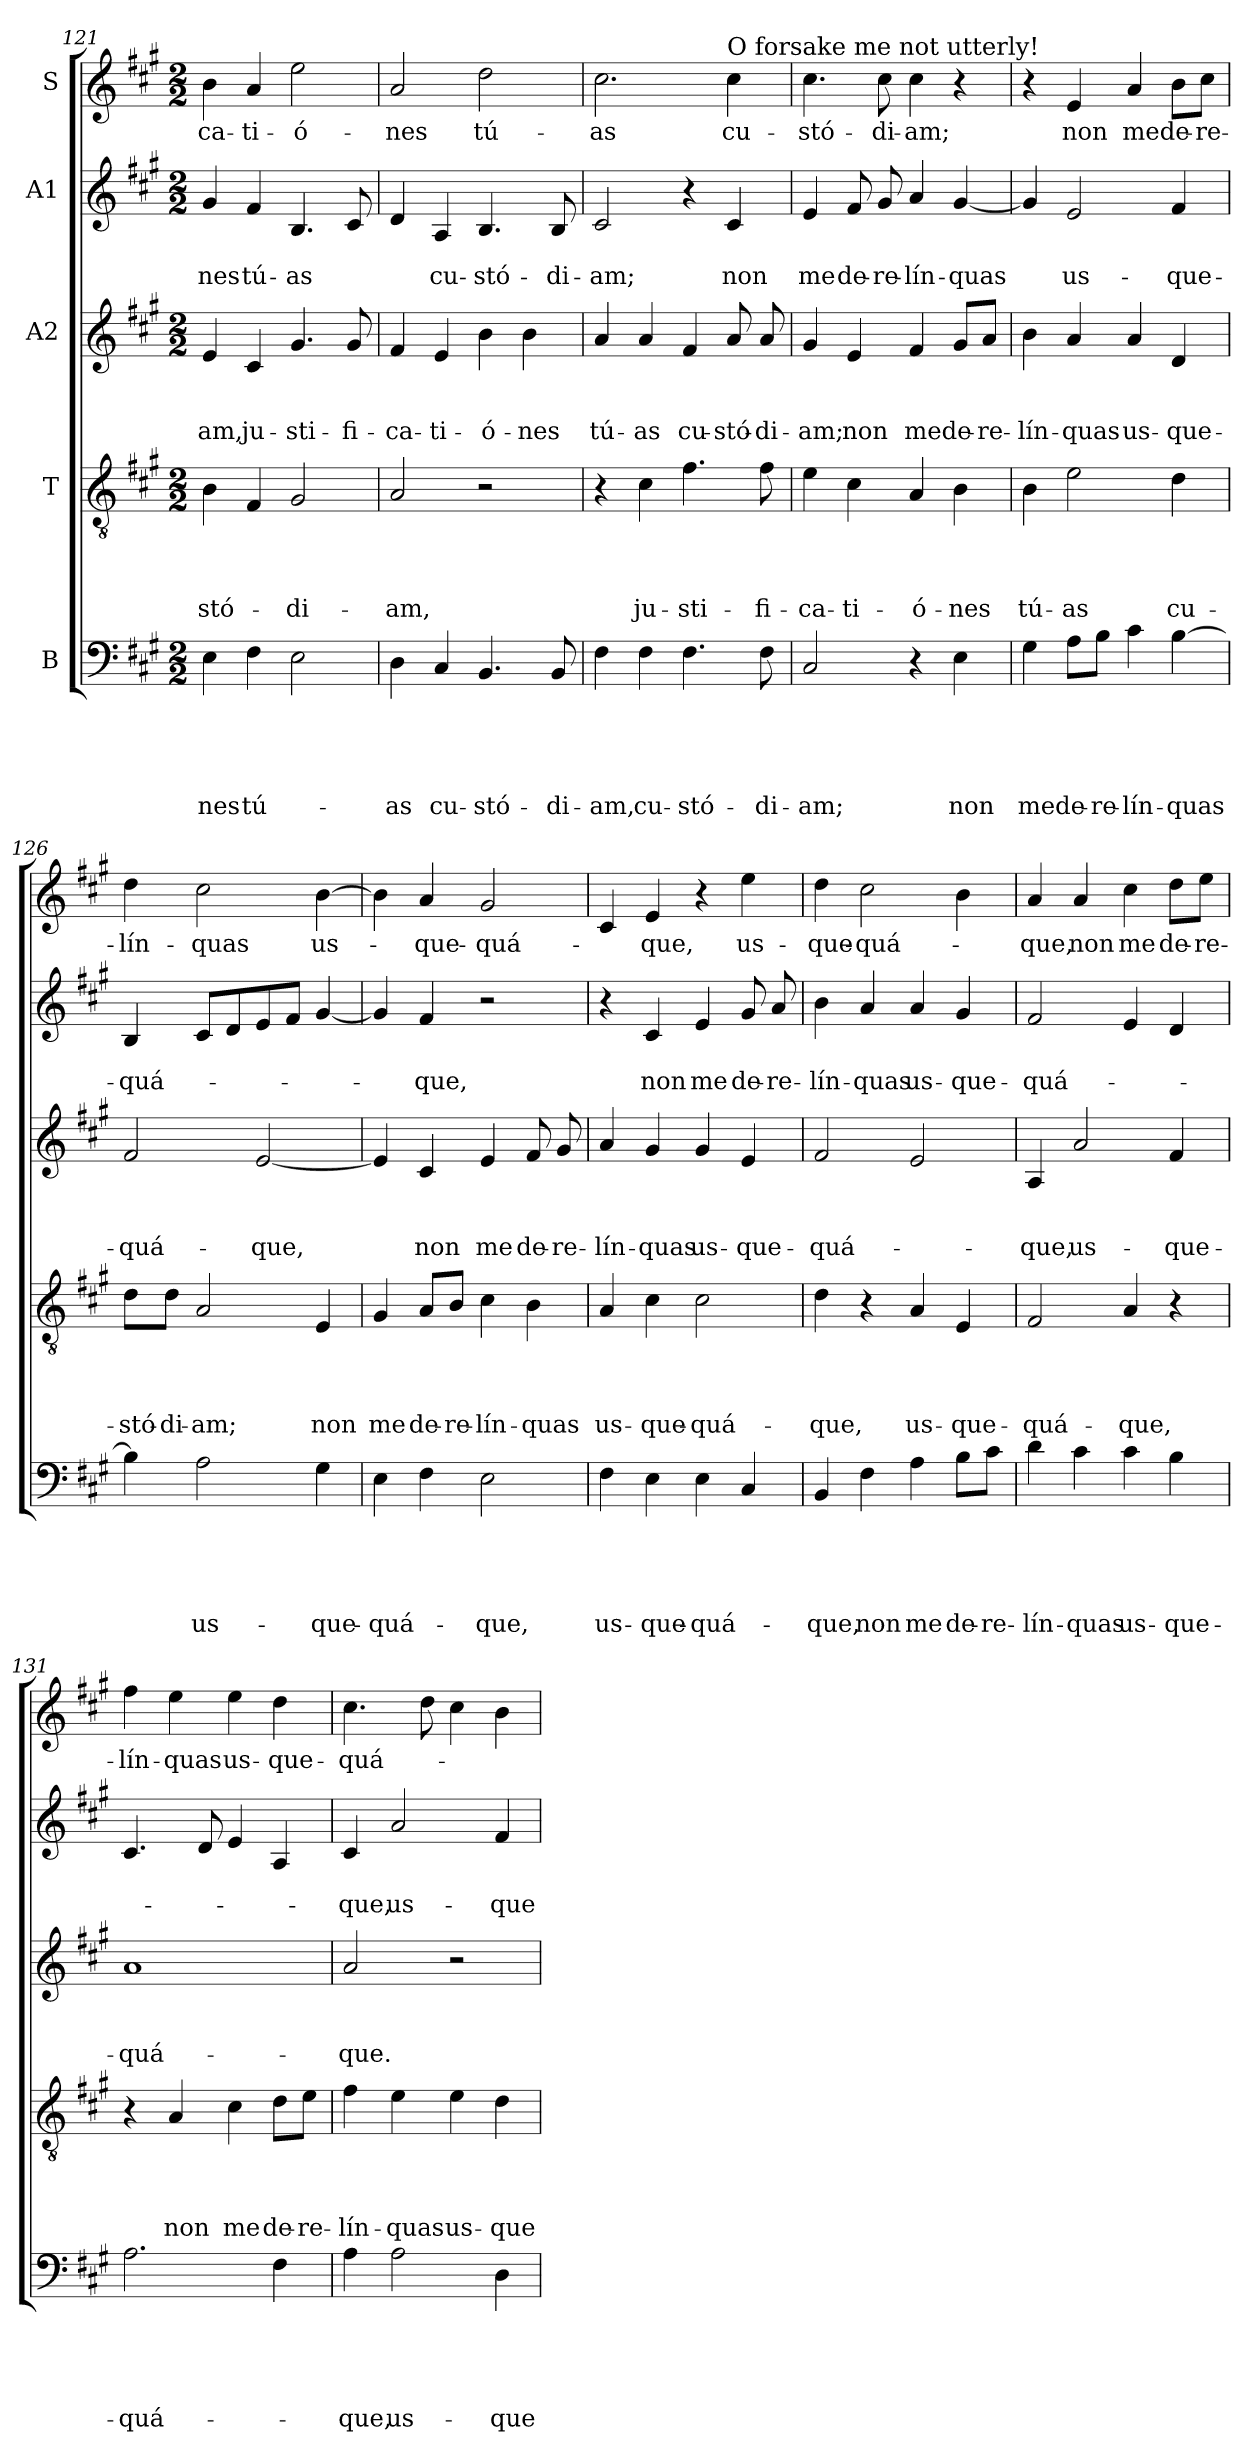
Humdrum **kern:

**kern	**text	**text	**text	**text	**text	**kern	**text	**text	**text	**text	**kern	**text	**text	**text	**kern	**text	**text	**kern	**text
*part5	*part5	*part5	*part5	*part5	*part5	*part4	*part4	*part4	*part4	*part4	*part3	*part3	*part3	*part3	*part2	*part2	*part2	*part1	*part1
*staff5	*staff5	*staff5	*staff5	*staff5	*staff5	*staff4	*staff4	*staff4	*staff4	*staff4	*staff3	*staff3	*staff3	*staff3	*staff2	*staff2	*staff2	*staff1	*staff1
*I"B	*	*	*	*	*	*I"T	*	*	*	*	*I"A2	*	*	*	*I"A1	*	*	*I"S	*
*clefF4	*	*	*	*	*	*clefGv2	*	*	*	*	*clefG2	*	*	*	*clefG2	*	*	*clefG2	*
*k[f#c#g#]	*	*	*	*	*	*k[f#c#g#]	*	*	*	*	*k[f#c#g#]	*	*	*	*k[f#c#g#]	*	*	*k[f#c#g#]	*
*A:	*	*	*	*	*	*A:	*	*	*	*	*A:	*	*	*	*A:	*	*	*A:	*
*M2/2	*	*	*	*	*	*M2/2	*	*	*	*	*M2/2	*	*	*	*M2/2	*	*	*M2/2	*
=121	=121	=121	=121	=121	=121	=121	=121	=121	=121	=121	=121	=121	=121	=121	=121	=121	=121	=121	=121
!	!	!	!	!	!LO:LY:b	!	!	!	!	!LO:LY:b	!	!	!	!LO:LY:b	!	!	!LO:LY:b	!	!LO:LY:b
4E\	.	.	.	.	-nes	4B\	.	.	.	-stó-	4e/	.	.	-am,	4g#/	.	-nes	4b\	-ca-
!	!	!	!	!	!LO:LY:b	!	!	!	!	!	!	!	!	!LO:LY:b	!	!	!LO:LY:b	!	!LO:LY:b
4F#\	.	.	.	.	tú-	4F#/	.	.	.	.	4c#/	.	.	ju-	4f#/	.	tú-	4a/	-ti-
!	!	!	!	!	!	!	!	!	!	!LO:LY:b	!	!	!	!LO:LY:b	!	!	!LO:LY:b	!	!LO:LY:b
2E\	.	.	.	.	.	2G#/	.	.	.	-di-	4.g#/	.	.	-sti-	4.B/	.	-as	2ee\	-ó-
!	!	!	!	!	!	!	!	!	!	!	!	!	!	!LO:LY:b	!	!	!	!	!
.	.	.	.	.	.	.	.	.	.	.	8g#/	.	.	-fi-	8c#/	.	.	.	.
=122	=122	=122	=122	=122	=122	=122	=122	=122	=122	=122	=122	=122	=122	=122	=122	=122	=122	=122	=122
!	!	!	!	!	!LO:LY:b	!	!	!	!	!LO:LY:b	!	!	!	!LO:LY:b	!	!	!	!	!LO:LY:b
4D\	.	.	.	.	-as	2A/	.	.	.	-am,	4f#/	.	.	-ca-	4d/	.	.	2a/	-nes
!	!	!	!	!	!LO:LY:b	!	!	!	!	!	!	!	!	!LO:LY:b	!	!	!LO:LY:b	!	!
4C#/	.	.	.	.	cu-	.	.	.	.	.	4e/	.	.	-ti-	4A/	.	cu-	.	.
!	!	!	!	!	!LO:LY:b	!	!	!	!	!	!	!	!	!LO:LY:b	!	!	!LO:LY:b	!	!LO:LY:b
4.BB/	.	.	.	.	-stó-	2r	.	.	.	.	4b\	.	.	-ó-	4.B/	.	-stó-	2dd\	tú-
!	!	!	!	!	!	!	!	!	!	!	!	!	!	!LO:LY:b	!	!	!	!	!
.	.	.	.	.	.	.	.	.	.	.	4b\	.	.	-nes	.	.	.	.	.
!	!	!	!	!	!LO:LY:b	!	!	!	!	!	!	!	!	!	!	!	!LO:LY:b	!	!
8BB/	.	.	.	.	-di-	.	.	.	.	.	.	.	.	.	8B/	.	-di-	.	.
!!LO:LB:g=z
=123	=123	=123	=123	=123	=123	=123	=123	=123	=123	=123	=123	=123	=123	=123	=123	=123	=123	=123	=123
!	!	!	!	!	!LO:LY:b	!	!	!	!	!	!	!	!	!LO:LY:b	!	!	!LO:LY:b	!	!LO:LY:b
4F#\	.	.	.	.	-am,	4r	.	.	.	.	4a/	.	.	tú-	2c#/	.	-am;	2.cc#\	-as
!	!	!	!	!	!LO:LY:b	!	!	!	!	!LO:LY:b	!	!	!	!LO:LY:b	!	!	!	!	!
4F#\	.	.	.	.	cu-	4c#\	.	.	.	ju-	4a/	.	.	-as	.	.	.	.	.
!	!	!	!	!	!LO:LY:b	!	!	!	!	!LO:LY:b	!	!	!	!LO:LY:b	!	!	!	!	!
4.F#\	.	.	.	.	-stó-	4.f#\	.	.	.	-sti-	4f#/	.	.	cu-	4r	.	.	.	.
!	!	!	!	!	!	!	!	!	!	!	!	!	!	!	!	!	!	!LO:TX:a:t=O forsake me not utterly!	!
!	!	!	!	!	!	!	!	!	!	!	!	!	!	!LO:LY:b	!	!	!LO:LY:b	!	!LO:LY:b
.	.	.	.	.	.	.	.	.	.	.	8a/	.	.	-stó-	4c#/	.	non	4cc#\	cu-
!	!	!	!	!	!LO:LY:b	!	!	!	!	!LO:LY:b	!	!	!	!LO:LY:b	!	!	!	!	!
8F#\	.	.	.	.	-di-	8f#\	.	.	.	-fi-	8a/	.	.	-di-	.	.	.	.	.
=124	=124	=124	=124	=124	=124	=124	=124	=124	=124	=124	=124	=124	=124	=124	=124	=124	=124	=124	=124
!	!	!	!	!	!LO:LY:b	!	!	!	!	!LO:LY:b	!	!	!	!LO:LY:b	!	!	!LO:LY:b	!	!LO:LY:b
2C#/	.	.	.	.	-am;	4e\	.	.	.	-ca-	4g#/	.	.	-am;	4e/	.	me	4.cc#\	-stó-
!	!	!	!	!	!	!	!	!	!	!LO:LY:b	!	!	!	!LO:LY:b	!	!	!LO:LY:b	!	!
.	.	.	.	.	.	4c#\	.	.	.	-ti-	4e/	.	.	non	8f#/	.	de-	.	.
!	!	!	!	!	!	!	!	!	!	!	!	!	!	!	!	!	!LO:LY:b	!	!LO:LY:b
.	.	.	.	.	.	.	.	.	.	.	.	.	.	.	8g#/	.	-re-	8cc#\	-di-
!	!	!	!	!	!	!	!	!	!	!LO:LY:b	!	!	!	!LO:LY:b	!	!	!LO:LY:b	!	!LO:LY:b
4r	.	.	.	.	.	4A/	.	.	.	-ó-	4f#/	.	.	me	4a/	.	-lín-	4cc#\	-am;
!	!	!	!	!	!LO:LY:b	!	!	!	!	!LO:LY:b	!	!	!	!LO:LY:b	!	!	!LO:LY:b	!	!
4E\	.	.	.	.	non	4B\	.	.	.	-nes	8g#/L	.	.	de-	[4g#/	.	-quas	4r	.
!	!	!	!	!	!	!	!	!	!	!	!	!	!	!LO:LY:b	!	!	!	!	!
.	.	.	.	.	.	.	.	.	.	.	8a/J	.	.	-re-	.	.	.	.	.
=125	=125	=125	=125	=125	=125	=125	=125	=125	=125	=125	=125	=125	=125	=125	=125	=125	=125	=125	=125
!	!	!	!	!	!LO:LY:b	!	!	!	!	!LO:LY:b	!	!	!	!LO:LY:b	!	!	!	!	!
4G#\	.	.	.	.	me	4B\	.	.	.	tú-	4b\	.	.	-lín-	4g#/]	.	.	4r	.
!	!	!	!	!	!LO:LY:b	!	!	!	!	!LO:LY:b	!	!	!	!LO:LY:b	!	!	!LO:LY:b	!	!LO:LY:b
8A\L	.	.	.	.	de-	2e\	.	.	.	-as	4a/	.	.	-quas	2e/	.	us-	4e/	non
!	!	!	!	!	!LO:LY:b	!	!	!	!	!	!	!	!	!	!	!	!	!	!
8B\J	.	.	.	.	-re-	.	.	.	.	.	.	.	.	.	.	.	.	.	.
!	!	!	!	!	!LO:LY:b	!	!	!	!	!	!	!	!	!LO:LY:b	!	!	!	!	!LO:LY:b
4c#\	.	.	.	.	-lín-	.	.	.	.	.	4a/	.	.	us-	.	.	.	4a/	me
!	!	!	!	!	!LO:LY:b	!	!	!	!	!LO:LY:b	!	!	!	!LO:LY:b	!	!	!LO:LY:b	!	!LO:LY:b
[4B\	.	.	.	.	-quas	4d\	.	.	.	cu-	4d/	.	.	-que-	4f#/	.	-que-	8b\L	de-
!	!	!	!	!	!	!	!	!	!	!	!	!	!	!	!	!	!	!	!LO:LY:b
.	.	.	.	.	.	.	.	.	.	.	.	.	.	.	.	.	.	8cc#\J	-re-
=126	=126	=126	=126	=126	=126	=126	=126	=126	=126	=126	=126	=126	=126	=126	=126	=126	=126	=126	=126
!	!	!	!	!	!	!	!	!	!	!LO:LY:b	!	!	!	!LO:LY:b	!	!	!LO:LY:b	!	!LO:LY:b
4B\]	.	.	.	.	.	8d\L	.	.	.	-stó-	2f#/	.	.	-quá-	4B/	.	-quá-	4dd\	-lín-
!	!	!	!	!	!	!	!	!	!	!LO:LY:b	!	!	!	!	!	!	!	!	!
.	.	.	.	.	.	8d\J	.	.	.	-di-	.	.	.	.	.	.	.	.	.
!	!	!	!	!	!LO:LY:b	!	!	!	!	!LO:LY:b	!	!	!	!	!	!	!	!	!LO:LY:b
2A\	.	.	.	.	us-	2A/	.	.	.	-am;	.	.	.	.	8c#/L	.	.	2cc#\	-quas
.	.	.	.	.	.	.	.	.	.	.	.	.	.	.	8d/	.	.	.	.
!	!	!	!	!	!	!	!	!	!	!	!	!	!	!LO:LY:b	!	!	!	!	!
.	.	.	.	.	.	.	.	.	.	.	[2e/	.	.	-que,	8e/	.	.	.	.
.	.	.	.	.	.	.	.	.	.	.	.	.	.	.	8f#/J	.	.	.	.
!	!	!	!	!	!LO:LY:b	!	!	!	!	!LO:LY:b	!	!	!	!	!	!	!	!	!LO:LY:b
4G#\	.	.	.	.	-que-	4E/	.	.	.	non	.	.	.	.	[4g#/	.	.	[4b\	us-
=127	=127	=127	=127	=127	=127	=127	=127	=127	=127	=127	=127	=127	=127	=127	=127	=127	=127	=127	=127
!	!	!	!	!	!LO:LY:b	!	!	!	!	!LO:LY:b	!	!	!	!	!	!	!	!	!
4E\	.	.	.	.	-quá-	4G#/	.	.	.	me	4e/]	.	.	.	4g#/]	.	.	4b\]	.
!	!	!	!	!	!	!	!	!	!	!LO:LY:b	!	!	!	!LO:LY:b	!	!	!LO:LY:b	!	!LO:LY:b
4F#\	.	.	.	.	.	8A/L	.	.	.	de-	4c#/	.	.	non	4f#/	.	-que,	4a/	-que-
!	!	!	!	!	!	!	!	!	!	!LO:LY:b	!	!	!	!	!	!	!	!	!
.	.	.	.	.	.	8B/J	.	.	.	-re-	.	.	.	.	.	.	.	.	.
!	!	!	!	!	!LO:LY:b	!	!	!	!	!LO:LY:b	!	!	!	!LO:LY:b	!	!	!	!	!LO:LY:b
2E\	.	.	.	.	-que,	4c#\	.	.	.	-lín-	4e/	.	.	me	2r	.	.	2g#/	-quá-
!	!	!	!	!	!	!	!	!	!	!LO:LY:b	!	!	!	!LO:LY:b	!	!	!	!	!
.	.	.	.	.	.	4B\	.	.	.	-quas	8f#/	.	.	de-	.	.	.	.	.
!	!	!	!	!	!	!	!	!	!	!	!	!	!	!LO:LY:b	!	!	!	!	!
.	.	.	.	.	.	.	.	.	.	.	8g#/	.	.	-re-	.	.	.	.	.
!!LO:PB:g=z
=128	=128	=128	=128	=128	=128	=128	=128	=128	=128	=128	=128	=128	=128	=128	=128	=128	=128	=128	=128
!	!	!	!	!	!LO:LY:b	!	!	!	!	!LO:LY:b	!	!	!	!LO:LY:b	!	!	!	!	!
4F#\	.	.	.	.	us-	4A/	.	.	.	us-	4a/	.	.	-lín-	4r	.	.	4c#/	.
!	!	!	!	!	!LO:LY:b	!	!	!	!	!LO:LY:b	!	!	!	!LO:LY:b	!	!	!LO:LY:b	!	!LO:LY:b
4E\	.	.	.	.	-que-	4c#\	.	.	.	-que-	4g#/	.	.	-quas	4c#/	.	non	4e/	-que,
!	!	!	!	!	!LO:LY:b	!	!	!	!	!LO:LY:b	!	!	!	!LO:LY:b	!	!	!LO:LY:b	!	!
4E\	.	.	.	.	-quá-	2c#\	.	.	.	-quá-	4g#/	.	.	us-	4e/	.	me	4r	.
!	!	!	!	!	!	!	!	!	!	!	!	!	!	!LO:LY:b	!	!	!LO:LY:b	!	!LO:LY:b
4C#/	.	.	.	.	.	.	.	.	.	.	4e/	.	.	-que-	8g#/	.	de-	4ee\	us-
!	!	!	!	!	!	!	!	!	!	!	!	!	!	!	!	!	!LO:LY:b	!	!
.	.	.	.	.	.	.	.	.	.	.	.	.	.	.	8a/	.	-re-	.	.
=129	=129	=129	=129	=129	=129	=129	=129	=129	=129	=129	=129	=129	=129	=129	=129	=129	=129	=129	=129
!	!	!	!	!	!LO:LY:b	!	!	!	!	!LO:LY:b	!	!	!	!LO:LY:b	!	!	!LO:LY:b	!	!LO:LY:b
4BB/	.	.	.	.	-que,	4d\	.	.	.	-que,	2f#/	.	.	-quá-	4b\	.	-lín-	4dd\	-que-
!	!	!	!	!	!LO:LY:b	!	!	!	!	!	!	!	!	!	!	!	!LO:LY:b	!	!LO:LY:b
4F#\	.	.	.	.	non	4r	.	.	.	.	.	.	.	.	4a/	.	-quas	2cc#\	-quá-
!	!	!	!	!	!LO:LY:b	!	!	!	!	!LO:LY:b	!	!	!	!	!	!	!LO:LY:b	!	!
4A\	.	.	.	.	me	4A/	.	.	.	us-	2e/	.	.	.	4a/	.	us-	.	.
!	!	!	!	!	!LO:LY:b	!	!	!	!	!LO:LY:b	!	!	!	!	!	!	!LO:LY:b	!	!
8B\L	.	.	.	.	de-	4E/	.	.	.	-que-	.	.	.	.	4g#/	.	-que-	4b\	.
!	!	!	!	!	!LO:LY:b	!	!	!	!	!	!	!	!	!	!	!	!	!	!
8c#\J	.	.	.	.	-re-	.	.	.	.	.	.	.	.	.	.	.	.	.	.
=130	=130	=130	=130	=130	=130	=130	=130	=130	=130	=130	=130	=130	=130	=130	=130	=130	=130	=130	=130
!	!	!	!	!	!LO:LY:b	!	!	!	!	!LO:LY:b	!	!	!	!LO:LY:b	!	!	!LO:LY:b	!	!LO:LY:b
4d\	.	.	.	.	-lín-	2F#/	.	.	.	-quá-	4A/	.	.	-que,	2f#/	.	-quá-	4a/	-que,
!	!	!	!	!	!LO:LY:b	!	!	!	!	!	!	!	!	!LO:LY:b	!	!	!	!	!LO:LY:b
4c#\	.	.	.	.	-quas	.	.	.	.	.	2a/	.	.	us-	.	.	.	4a/	non
!	!	!	!	!	!LO:LY:b	!	!	!	!	!LO:LY:b	!	!	!	!	!	!	!	!	!LO:LY:b
4c#\	.	.	.	.	us-	4A/	.	.	.	-que,	.	.	.	.	4e/	.	.	4cc#\	me
!	!	!	!	!	!LO:LY:b	!	!	!	!	!	!	!	!	!LO:LY:b	!	!	!	!	!LO:LY:b
4B\	.	.	.	.	-que-	4r	.	.	.	.	4f#/	.	.	-que-	4d/	.	.	8dd\L	de-
!	!	!	!	!	!	!	!	!	!	!	!	!	!	!	!	!	!	!	!LO:LY:b
.	.	.	.	.	.	.	.	.	.	.	.	.	.	.	.	.	.	8ee\J	-re-
=131	=131	=131	=131	=131	=131	=131	=131	=131	=131	=131	=131	=131	=131	=131	=131	=131	=131	=131	=131
!	!	!	!	!	!LO:LY:b	!	!	!	!	!	!	!	!	!LO:LY:b	!	!	!	!	!LO:LY:b
2.A\	.	.	.	.	-quá-	4r	.	.	.	.	1a	.	.	-quá-	4.c#/	.	.	4ff#\	-lín-
!	!	!	!	!	!	!	!	!	!	!LO:LY:b	!	!	!	!	!	!	!	!	!LO:LY:b
.	.	.	.	.	.	4A/	.	.	.	non	.	.	.	.	.	.	.	4ee\	-quas
.	.	.	.	.	.	.	.	.	.	.	.	.	.	.	8d/	.	.	.	.
!	!	!	!	!	!	!	!	!	!	!LO:LY:b	!	!	!	!	!	!	!	!	!LO:LY:b
.	.	.	.	.	.	4c#\	.	.	.	me	.	.	.	.	4e/	.	.	4ee\	us-
!	!	!	!	!	!	!	!	!	!	!LO:LY:b	!	!	!	!	!	!	!	!	!LO:LY:b
4F#\	.	.	.	.	.	8d\L	.	.	.	de-	.	.	.	.	4A/	.	.	4dd\	-que-
!	!	!	!	!	!	!	!	!	!	!LO:LY:b	!	!	!	!	!	!	!	!	!
.	.	.	.	.	.	8e\J	.	.	.	-re-	.	.	.	.	.	.	.	.	.
=132	=132	=132	=132	=132	=132	=132	=132	=132	=132	=132	=132	=132	=132	=132	=132	=132	=132	=132	=132
!	!	!	!	!	!LO:LY:b	!	!	!	!	!LO:LY:b	!	!	!	!LO:LY:b	!	!	!LO:LY:b	!	!LO:LY:b
4A\	.	.	.	.	-que,	4f#\	.	.	.	-lín-	2a/	.	.	-que.	4c#/	.	-que,	4.cc#\	-quá-
!	!	!	!	!	!LO:LY:b	!	!	!	!	!LO:LY:b	!	!	!	!	!	!	!LO:LY:b	!	!
2A\	.	.	.	.	us-	4e\	.	.	.	-quas	.	.	.	.	2a/	.	us-	.	.
.	.	.	.	.	.	.	.	.	.	.	.	.	.	.	.	.	.	8dd\	.
!	!	!	!	!	!	!	!	!	!	!LO:LY:b	!	!	!	!	!	!	!	!	!
.	.	.	.	.	.	4e\	.	.	.	us-	2r	.	.	.	.	.	.	4cc#\	.
!	!	!	!	!	!LO:LY:b	!	!	!	!	!LO:LY:b	!	!	!	!	!	!	!LO:LY:b	!	!
4D\	.	.	.	.	-que-	4d\	.	.	.	-que-	.	.	.	.	4f#/	.	-que-	4b\	.
=	=	=	=	=	=	=	=	=	=	=	=	=	=	=	=	=	=	=	=
*-	*-	*-	*-	*-	*-	*-	*-	*-	*-	*-	*-	*-	*-	*-	*-	*-	*-	*-	*-
